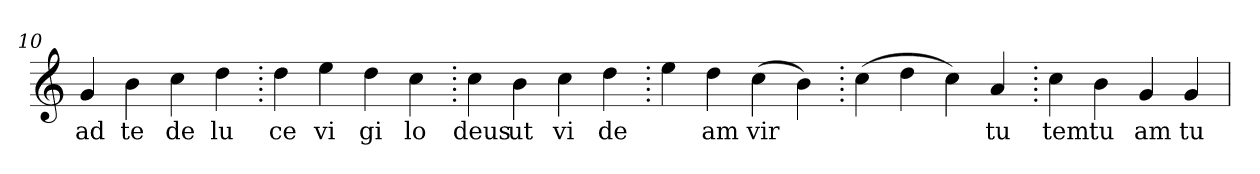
**kern	**text
*part1	*part1
*staff1	*staff1
*clefG2	*
=10.	=10.
4g	ad
4b	te
4cc	de
4dd	lu
=20.	=20.
4dd	ce
4ee	vi
4dd	gi
4cc	lo
=30.	=30.
4cc	deus
4b	ut
4cc	vi
4dd	de
=40.	=40.
4ee	.
4dd	am
(>4cc	vir
4b)	.
=50.	=50.
(>4cc	.
4dd	.
4cc)	.
4a	tu
=60.	=60.
4cc	tem
4b	tu
4g	am
4g	tu
=	=
*-	*-
